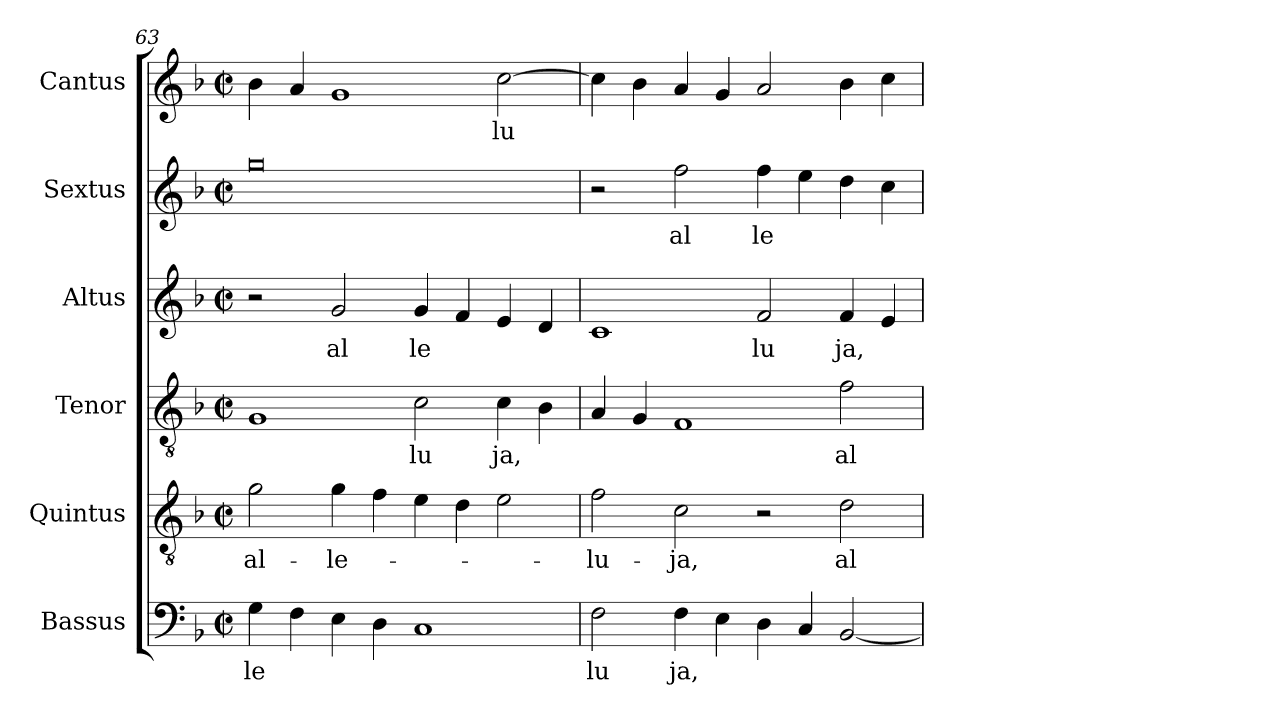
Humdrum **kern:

**kern	**text	**kern	**text	**kern	**text	**kern	**text	**kern	**text	**kern	**text
*part6	*part6	*part5	*part5	*part4	*part4	*part3	*part3	*part2	*part2	*part1	*part1
*staff6	*staff6	*staff5	*staff5	*staff4	*staff4	*staff3	*staff3	*staff2	*staff2	*staff1	*staff1
*I"Bassus	*	*I"Quintus	*	*I"Tenor	*	*I"Altus	*	*I"Sextus	*	*I"Cantus	*
*clefF4	*	*clefGv2	*	*clefGv2	*	*clefG2	*	*clefG2	*	*clefG2	*
*k[b-]	*	*k[b-]	*	*k[b-]	*	*k[b-]	*	*k[b-]	*	*k[b-]	*
*F:	*	*F:	*	*F:	*	*F:	*	*F:	*	*F:	*
*M2/2	*	*M2/2	*	*M2/2	*	*M2/2	*	*M2/2	*	*M2/2	*
*met(c|)	*	*met(c|)	*	*met(c|)	*	*met(c|)	*	*met(c|)	*	*met(c|)	*
=63	=63	=63	=63	=63	=63	=63	=63	=63	=63	=63	=63
!	!LO:LY:b:cj	!	!LO:LY:b:cj	!	!	!	!	!	!	!	!
4G\	le	2g\	al-	1G	.	2r	.	0gg	.	4b-\	.
4F\	.	.	.	.	.	.	.	.	.	4a/	.
!	!	!	!LO:LY:b:cj	!	!	!	!LO:LY:b:cj	!	!	!	!
4E\	.	4g\	-le-	.	.	2g/	al	.	.	1g	.
4D\	.	4f\	.	.	.	.	.	.	.	.	.
!	!	!	!	!	!LO:LY:b:cj	!	!LO:LY:b:cj	!	!	!	!
1C	.	4e\	.	2c\	lu	4g/	le	.	.	.	.
.	.	4d\	.	.	.	4f/	.	.	.	.	.
!	!	!	!	!	!LO:LY:b:cj	!	!	!	!	!	!LO:LY:b:cj
.	.	2e\	.	4c\	ja,	4e/	.	.	.	[>2cc\	lu
.	.	.	.	4B-\	.	4d/	.	.	.	.	.
=64	=64	=64	=64	=64	=64	=64	=64	=64	=64	=64	=64
!	!LO:LY:b:cj	!	!LO:LY:b:cj	!	!	!	!	!	!	!	!
2F\	lu	2f\	-lu-	4A/	.	1c	.	2r	.	4cc\]	.
.	.	.	.	4G/	.	.	.	.	.	4b-\	.
!	!LO:LY:b:cj	!	!LO:LY:b:cj	!	!	!	!	!	!LO:LY:b:cj	!	!
4F\	ja,	2c\	-ja,	1F	.	.	.	2ff\	al	4a/	.
4E\	.	.	.	.	.	.	.	.	.	4g/	.
!	!	!	!	!	!	!	!LO:LY:b:cj	!	!LO:LY:b:cj	!	!
4D\	.	2r	.	.	.	2f/	lu	4ff\	le	2a/	.
4C/	.	.	.	.	.	.	.	4ee\	.	.	.
!	!	!	!LO:LY:b:cj	!	!LO:LY:b:cj	!	!LO:LY:b:cj	!	!	!	!
[<2BB-/	.	2d\	al-	2f\	al	4f/	ja,	4dd\	.	4b-\	.
.	.	.	.	.	.	4e/	.	4cc\	.	4cc\	.
=	=	=	=	=	=	=	=	=	=	=	=
*-	*-	*-	*-	*-	*-	*-	*-	*-	*-	*-	*-
